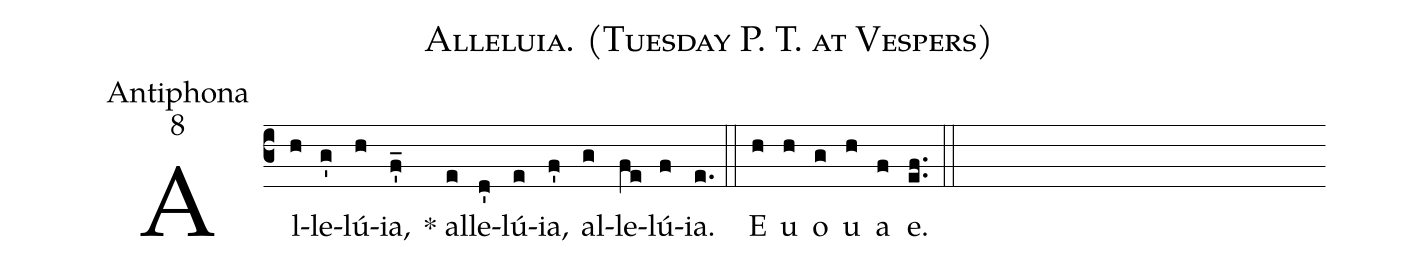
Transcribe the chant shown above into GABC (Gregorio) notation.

name:Alleluia. (Tuesday P. T. at Vespers);
office-part:Antiphona;
mode:8;
%%
(c3) Al(h)le(g')lú(h)ia,(f'_) * al(e)le(d')lú(e)ia,(f') al(g)le(fe)lú(f)ia.(e.) (::) E(h) u(h) o(g) u(h) a(f) e.(e.f.) (::)
